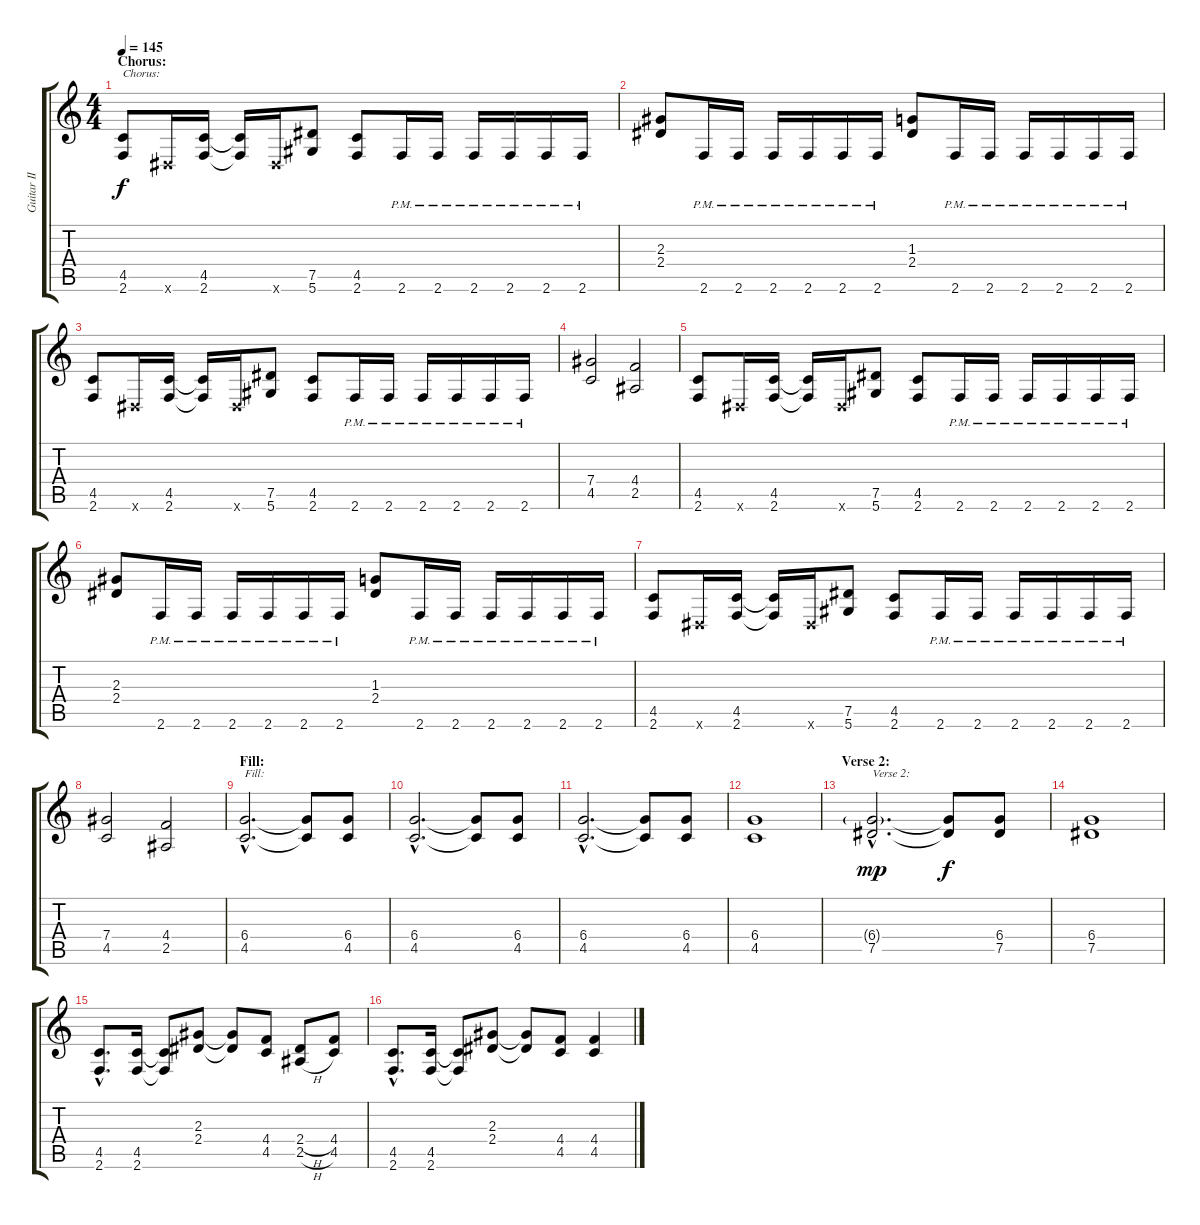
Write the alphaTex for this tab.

\track ("Guitar II" "Guitar II") {instrument distortionguitar}
\staff {score tabs}
\tuning (Eb4 Bb3 Gb3 Db3 Ab2 Eb2) {hide}
\ts (4 4)
\section ("" "Chorus:")
\tempo 145
\clef g2
\ks c
(4.5 2.6).8{txt "Chorus:" dy f} 0.6{x}.16 (4.5 2.6).16 (4.5{t} 2.6{t}).16 0.6{x}.16 (7.5 5.6).8 (4.5 2.6).8 2.6{pm}.16 2.6{pm}.16 2.6{pm}.16 2.6{pm}.16 2.6{pm}.16 2.6{pm}.16 |
(2.3 2.4).8 2.6{pm}.16 2.6{pm}.16 2.6{pm}.16 2.6{pm}.16 2.6{pm}.16 2.6{pm}.16 (1.3 2.4).8 2.6{pm}.16 2.6{pm}.16 2.6{pm}.16 2.6{pm}.16 2.6{pm}.16 2.6{pm}.16 |
(4.5 2.6).8 0.6{x}.16 (4.5 2.6).16 (4.5{t} 2.6{t}).16 0.6{x}.16 (7.5 5.6).8 (4.5 2.6).8 2.6{pm}.16 2.6{pm}.16 2.6{pm}.16 2.6{pm}.16 2.6{pm}.16 2.6{pm}.16 |
(7.4 4.5).2 (4.4 2.5).2 |
(4.5 2.6).8 0.6{x}.16 (4.5 2.6).16 (4.5{t} 2.6{t}).16 0.6{x}.16 (7.5 5.6).8 (4.5 2.6).8 2.6{pm}.16 2.6{pm}.16 2.6{pm}.16 2.6{pm}.16 2.6{pm}.16 2.6{pm}.16 |
(2.3 2.4).8 2.6{pm}.16 2.6{pm}.16 2.6{pm}.16 2.6{pm}.16 2.6{pm}.16 2.6{pm}.16 (1.3 2.4).8 2.6{pm}.16 2.6{pm}.16 2.6{pm}.16 2.6{pm}.16 2.6{pm}.16 2.6{pm}.16 |
(4.5 2.6).8 0.6{x}.16 (4.5 2.6).16 (4.5{t} 2.6{t}).16 0.6{x}.16 (7.5 5.6).8 (4.5 2.6).8 2.6{pm}.16 2.6{pm}.16 2.6{pm}.16 2.6{pm}.16 2.6{pm}.16 2.6{pm}.16 |
(7.4 4.5).2 (4.4 2.5).2 |
\section ("" "Fill:")
(6.4{hac} 4.5{hac}).2{d txt "Fill:"} (6.4{t} 4.5{t}).8 (6.4 4.5).8 |
(6.4{hac} 4.5{hac}).2{d} (6.4{t} 4.5{t}).8 (6.4 4.5).8 |
(6.4{hac} 4.5{hac}).2{d} (6.4{t} 4.5{t}).8 (6.4 4.5).8 |
(6.4 4.5).1 |
\section ("" "Verse 2:")
(6.4{g hac} 7.5{hac}).2{d txt "Verse 2:" dy mp} (6.4{t} 7.5{t}).8{dy f} (6.4 7.5).8 |
(6.4 7.5).1 |
(4.5{hac} 2.6{hac}).8{d} (4.5 2.6).16 (4.5{t} 2.6{t}).8 (2.3 2.4).8 (2.3{t} 2.4{t}).8 (4.4 4.5).8 (2.4{h} 2.5{h}).8 (4.4 4.5).8 |
(4.5{hac} 2.6{hac}).8{d} (4.5 2.6).16 (4.5{t} 2.6{t}).8 (2.3 2.4).8 (2.3{t} 2.4{t}).8 (4.4 4.5).8 (4.4 4.5).4
